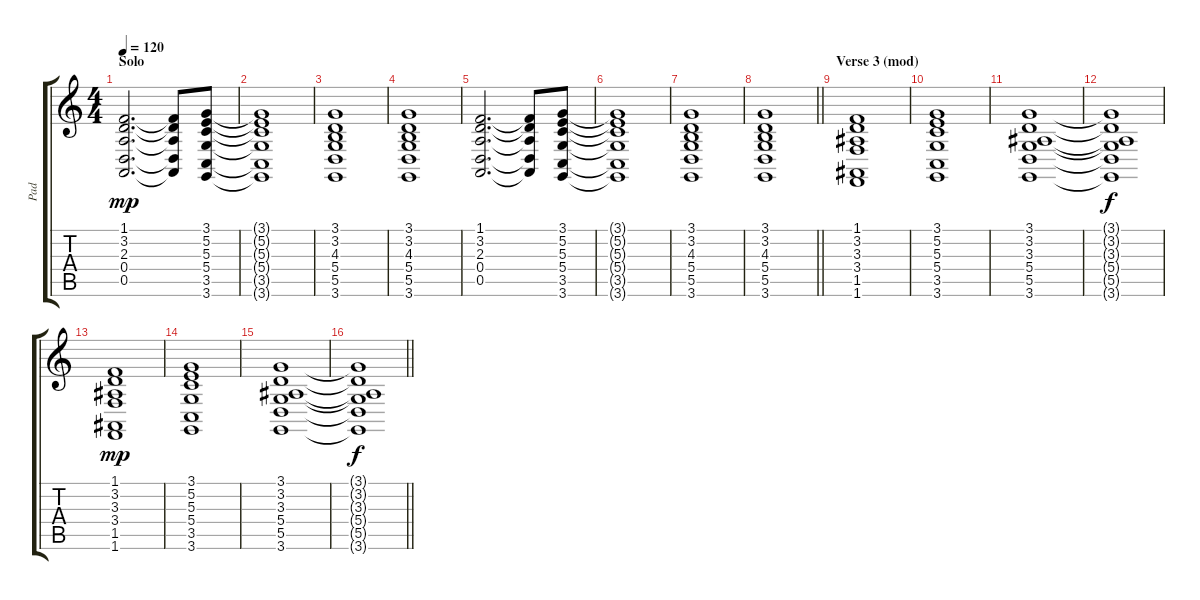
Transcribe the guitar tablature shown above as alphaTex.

\track ("Pad" "Pad") {instrument pad2warm}
\staff {score tabs}
\tuning (E4 B3 G3 D3 A2 E2) {hide}
\ts (4 4)
\section ("" "Solo")
\tempo 120
\clef g2
\ks c
(1.1 3.2 2.3 0.4 0.5).2{d dy mp} (1.1{t} 3.2{t} 2.3{t} 0.4{t} 0.5{t}).8 (3.1 5.2 5.3 5.4 3.5 3.6).8 |
(3.1{t} 5.2{t} 5.3{t} 5.4{t} 3.5{t} 3.6{t}).1 |
(3.1 3.2 4.3 5.4 5.5 3.6).1 |
(3.1 3.2 4.3 5.4 5.5 3.6).1 |
(1.1 3.2 2.3 0.4 0.5).2{d} (1.1{t} 3.2{t} 2.3{t} 0.4{t} 0.5{t}).8 (3.1 5.2 5.3 5.4 3.5 3.6).8 |
(3.1{t} 5.2{t} 5.3{t} 5.4{t} 3.5{t} 3.6{t}).1 |
(3.1 3.2 4.3 5.4 5.5 3.6).1 |
\barLineRight lightlight
(3.1 3.2 4.3 5.4 5.5 3.6).1 |
\section ("" "Verse 3 (mod)")
(1.1 3.2 3.3 3.4 1.5 1.6).1 |
(3.1 5.2 5.3 5.4 3.5 3.6).1 |
(3.1 3.2 3.3 5.4 5.5 3.6).1 |
(3.1{t} 3.2{t} 3.3{t} 5.4{t} 5.5{t} 3.6{t}).1{dy f} |
(1.1 3.2 3.3 3.4 1.5 1.6).1{dy mp} |
(3.1 5.2 5.3 5.4 3.5 3.6).1 |
(3.1 3.2 3.3 5.4 5.5 3.6).1 |
\barLineRight lightlight
(3.1{t} 3.2{t} 3.3{t} 5.4{t} 5.5{t} 3.6{t}).1{dy f}
